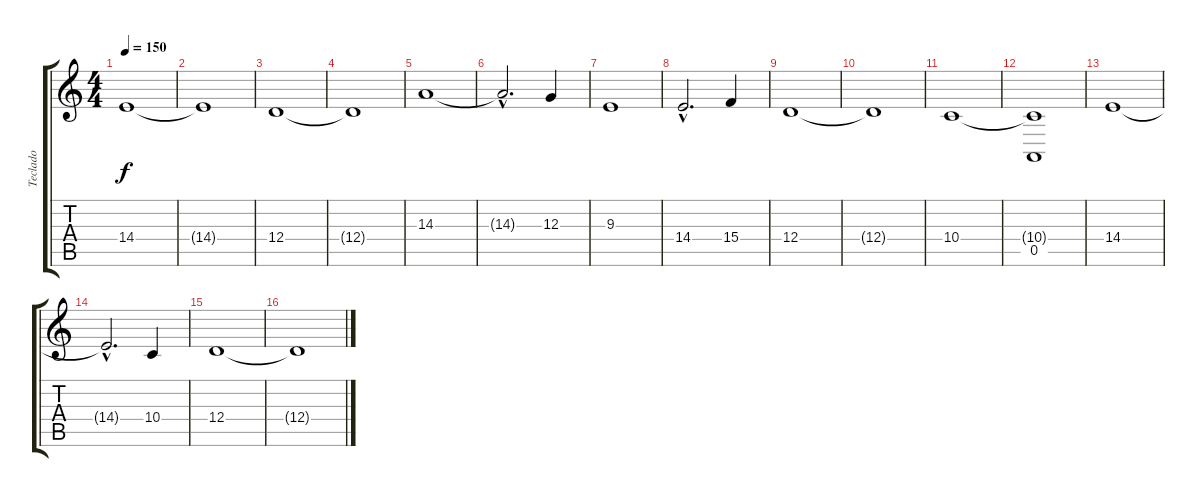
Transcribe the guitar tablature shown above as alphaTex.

\track ("Teclado" "Teclado") {instrument stringensemble1}
\staff {score tabs}
\tuning (E4 B3 G3 D3 A2 E2) {hide}
\ts (4 4)
\tempo 150
\clef g2
\ks c
14.4.1{dy f} |
14.4{t}.1 |
12.4.1 |
12.4{t}.1 |
14.3.1 |
14.3{hac t}.2{d} 12.3.4 |
9.3.1 |
14.4{hac}.2{d} 15.4.4 |
12.4.1 |
12.4{t}.1 |
10.4.1 |
(10.4{t} 0.5).1 |
14.4.1 |
14.4{hac t}.2{d} 10.4.4 |
12.4.1 |
12.4{t}.1
